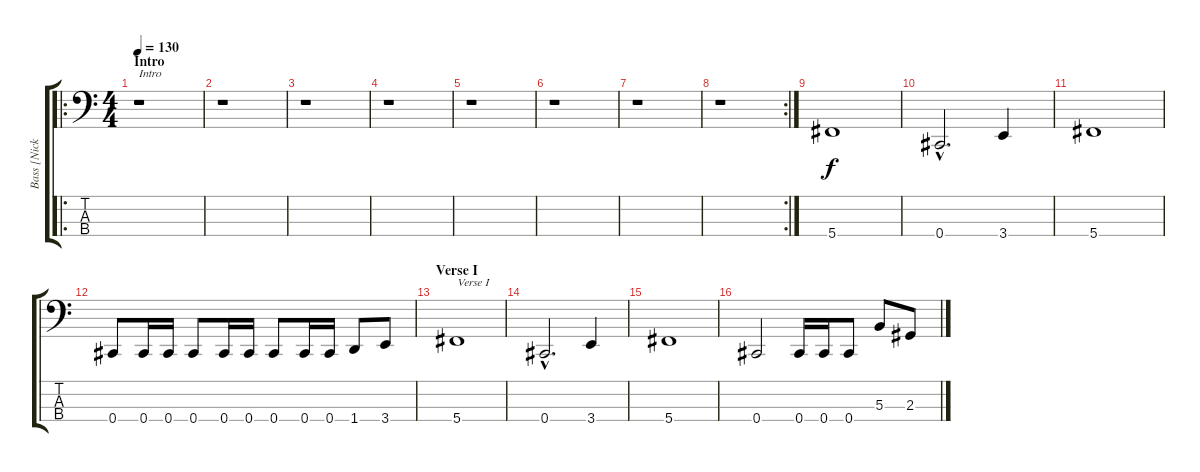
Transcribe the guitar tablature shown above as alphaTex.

\track ("Bass [Nicklasson]" "Bass [Nick") {instrument electricbasspick}
\staff {score tabs}
\tuning (E2 B1 Gb1 Db1) {hide}
\ro
\ts (4 4)
\section ("" "Intro")
\tempo 130
\clef f4
\ks c
r.1{txt "Intro" dy f instrument electricbasspick} |
r.1 |
r.1 |
r.1 |
r.1 |
r.1 |
r.1 |
\rc 2
r.1 |
5.4.1 |
0.4{hac}.2{d} 3.4.4 |
5.4.1 |
0.4.8 0.4.16 0.4.16 0.4.8 0.4.16 0.4.16 0.4.8 0.4.16 0.4.16 1.4.8 3.4.8 |
\section ("" "Verse I")
5.4.1{txt "Verse I"} |
0.4{hac}.2{d} 3.4.4 |
5.4.1 |
0.4.2 0.4.16 0.4.16 0.4.8 5.3.8 2.3.8
